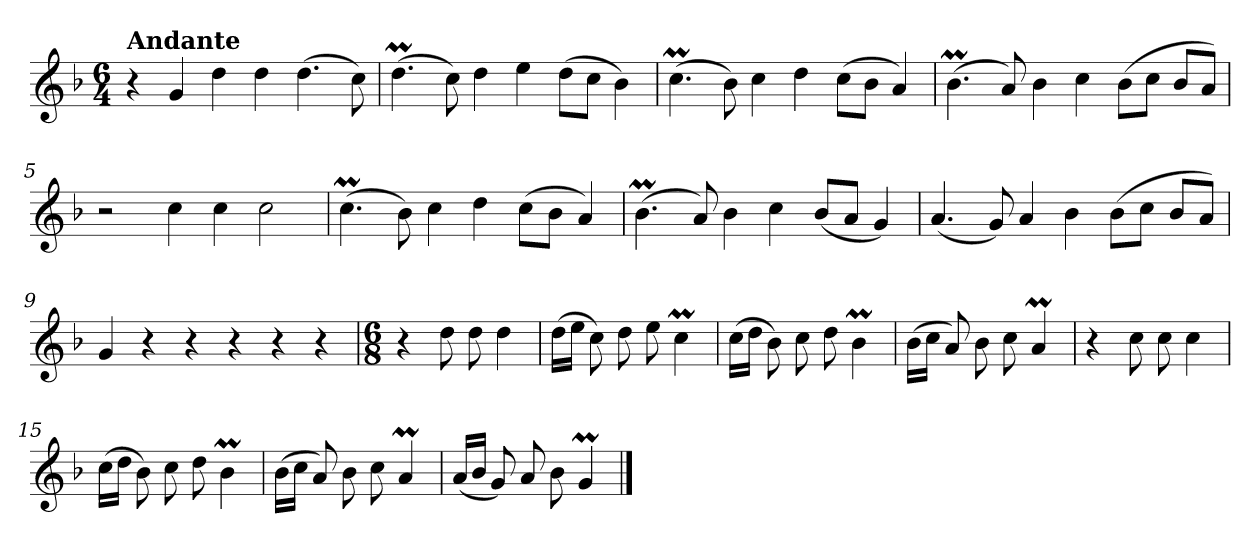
**kern
*part1
*staff1
*clefG2
*k[b-]
*F:
*M6/4
=1
!LO:TX:a:B:t=Andante
4r
4g/
4dd\
4dd\
(4.dd\
8cc\)
=2
(4.ddM\
8cc\)
4dd\
4ee\
(8dd\L
8cc\J
4b-\)
=3
(4.ccM\
8b-\)
4cc\
4dd\
(8cc\L
8b-\J
4a/)
!!LO:LB:g=z
=4
(4.b-M>\
8a/)
4b-\
4cc\
(8b-\L
8cc\J
8b-/L
8a/J)
=5
2r
4cc\
4cc\
2cc\
=6
(4.ccM\
8b-\)
4cc\
4dd\
(8cc\L
8b-\J
4a/)
!!LO:LB:g=z
=7
(4.b-M>\
8a/)
4b-\
4cc\
(8b-/L
8a/J
4g/)
=8
(4.a/
8g/)
4a/
4b-\
(8b-\L
8cc\J
8b-/L
8a/J)
=9
4g/
4r
4r
4r
4r
4r
!!LO:LB:g=z
=10
*M6/8
*MM150
4r
8dd\
8dd\
4dd\
=11
(16dd\LL
16ee\JJ
8cc\)
8dd\
8ee\
4ccM\
=12
(16cc\LL
16dd\JJ
8b-\)
8cc\
8dd\
4b-M\
=13
(16b-\LL
16cc\JJ
8a/)
8b-\
8cc\
4am/
!!LO:LB:g=z
=14
4r
8cc\
8cc\
4cc\
=15
(16cc\LL
16dd\JJ
8b-\)
8cc\
8dd\
4b-M\
=16
(16b-\LL
16cc\JJ
8a/)
8b-\
8cc\
4am/
=17
(16a/LL
16b-/JJ
8g/)
8a/
8b-\
4gM/
==
*-
